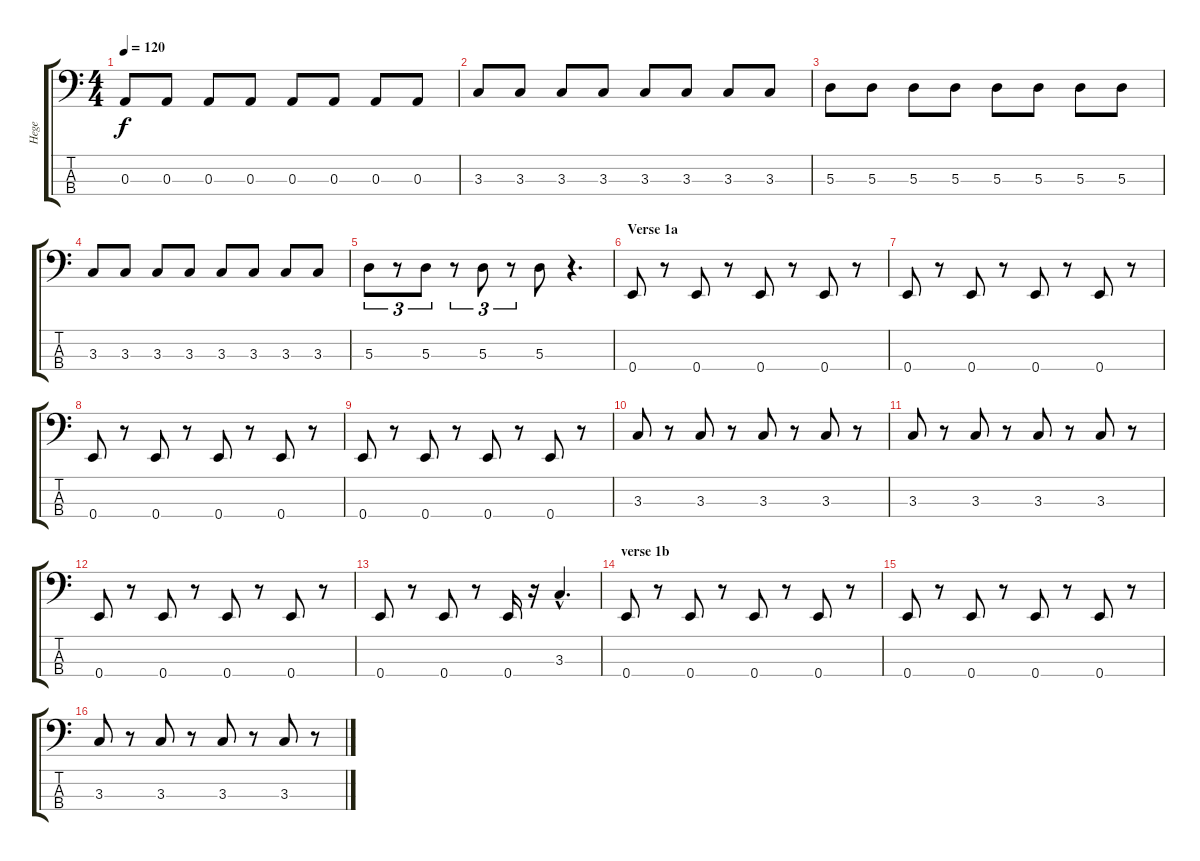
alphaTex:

\track ("Hege" "Hege") {instrument electricbassfinger}
\staff {score tabs}
\tuning (G2 D2 A1 E1) {hide}
\ts (4 4)
\tempo 120
\clef f4
\ks c
0.3.8{dy f} 0.3.8 0.3.8 0.3.8 0.3.8 0.3.8 0.3.8 0.3.8 |
3.3.8 3.3.8 3.3.8 3.3.8 3.3.8 3.3.8 3.3.8 3.3.8 |
5.3.8 5.3.8 5.3.8 5.3.8 5.3.8 5.3.8 5.3.8 5.3.8 |
3.3.8 3.3.8 3.3.8 3.3.8 3.3.8 3.3.8 3.3.8 3.3.8 |
5.3.8{tu (3 2)} r.8{tu (3 2)} 5.3.8{tu (3 2)} r.8{tu (3 2)} 5.3.8{tu (3 2)} r.8{tu (3 2)} 5.3.8 r.4{d} |
\section ("" "Verse 1a")
0.4.8 r.8 0.4.8 r.8 0.4.8 r.8 0.4.8 r.8 |
0.4.8 r.8 0.4.8 r.8 0.4.8 r.8 0.4.8 r.8 |
0.4.8 r.8 0.4.8 r.8 0.4.8 r.8 0.4.8 r.8 |
0.4.8 r.8 0.4.8 r.8 0.4.8 r.8 0.4.8 r.8 |
3.3.8 r.8 3.3.8 r.8 3.3.8 r.8 3.3.8 r.8 |
3.3.8 r.8 3.3.8 r.8 3.3.8 r.8 3.3.8 r.8 |
0.4.8 r.8 0.4.8 r.8 0.4.8 r.8 0.4.8 r.8 |
0.4.8 r.8 0.4.8 r.8 0.4.16 r.16 3.3{hac}.4{d} |
\section ("" "verse 1b")
0.4.8 r.8 0.4.8 r.8 0.4.8 r.8 0.4.8 r.8 |
0.4.8 r.8 0.4.8 r.8 0.4.8 r.8 0.4.8 r.8 |
3.3.8 r.8 3.3.8 r.8 3.3.8 r.8 3.3.8 r.8
